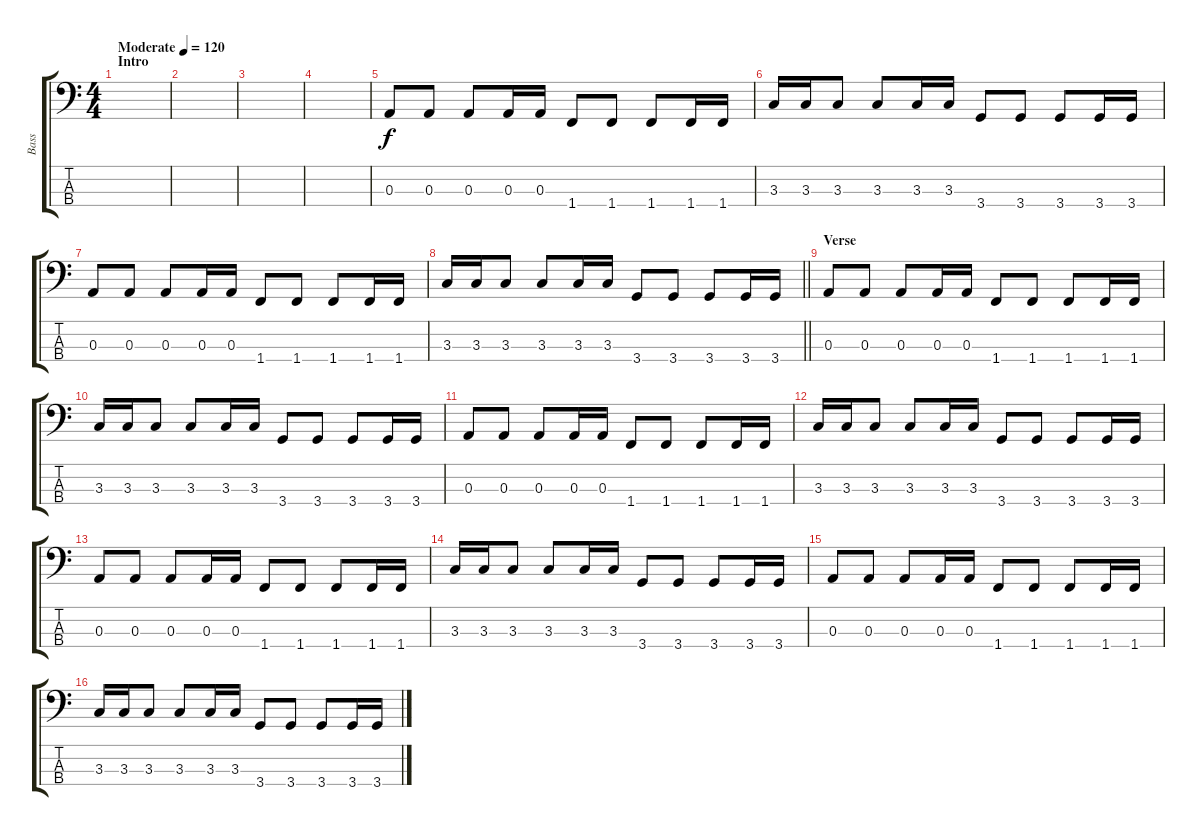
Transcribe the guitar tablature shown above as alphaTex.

\track ("Bass" "Bass") {instrument electricbassfinger}
\staff {score tabs}
\tuning (G2 D2 A1 E1) {hide}
\ts (4 4)
\section ("" "Intro")
\tempo (120 "Moderate")
\clef f4
\ks c
|
|
|
|
0.3.8 0.3.8 0.3.8 0.3.16 0.3.16 1.4.8 1.4.8 1.4.8 1.4.16 1.4.16 |
3.3.16 3.3.16 3.3.8 3.3.8 3.3.16 3.3.16 3.4.8 3.4.8 3.4.8 3.4.16 3.4.16 |
0.3.8 0.3.8 0.3.8 0.3.16 0.3.16 1.4.8 1.4.8 1.4.8 1.4.16 1.4.16 |
\barLineRight lightlight
3.3.16 3.3.16 3.3.8 3.3.8 3.3.16 3.3.16 3.4.8 3.4.8 3.4.8 3.4.16 3.4.16 |
\section ("" "Verse")
0.3.8 0.3.8 0.3.8 0.3.16 0.3.16 1.4.8 1.4.8 1.4.8 1.4.16 1.4.16 |
3.3.16 3.3.16 3.3.8 3.3.8 3.3.16 3.3.16 3.4.8 3.4.8 3.4.8 3.4.16 3.4.16 |
0.3.8 0.3.8 0.3.8 0.3.16 0.3.16 1.4.8 1.4.8 1.4.8 1.4.16 1.4.16 |
3.3.16 3.3.16 3.3.8 3.3.8 3.3.16 3.3.16 3.4.8 3.4.8 3.4.8 3.4.16 3.4.16 |
0.3.8 0.3.8 0.3.8 0.3.16 0.3.16 1.4.8 1.4.8 1.4.8 1.4.16 1.4.16 |
3.3.16 3.3.16 3.3.8 3.3.8 3.3.16 3.3.16 3.4.8 3.4.8 3.4.8 3.4.16 3.4.16 |
0.3.8 0.3.8 0.3.8 0.3.16 0.3.16 1.4.8 1.4.8 1.4.8 1.4.16 1.4.16 |
3.3.16 3.3.16 3.3.8 3.3.8 3.3.16 3.3.16 3.4.8 3.4.8 3.4.8 3.4.16 3.4.16
